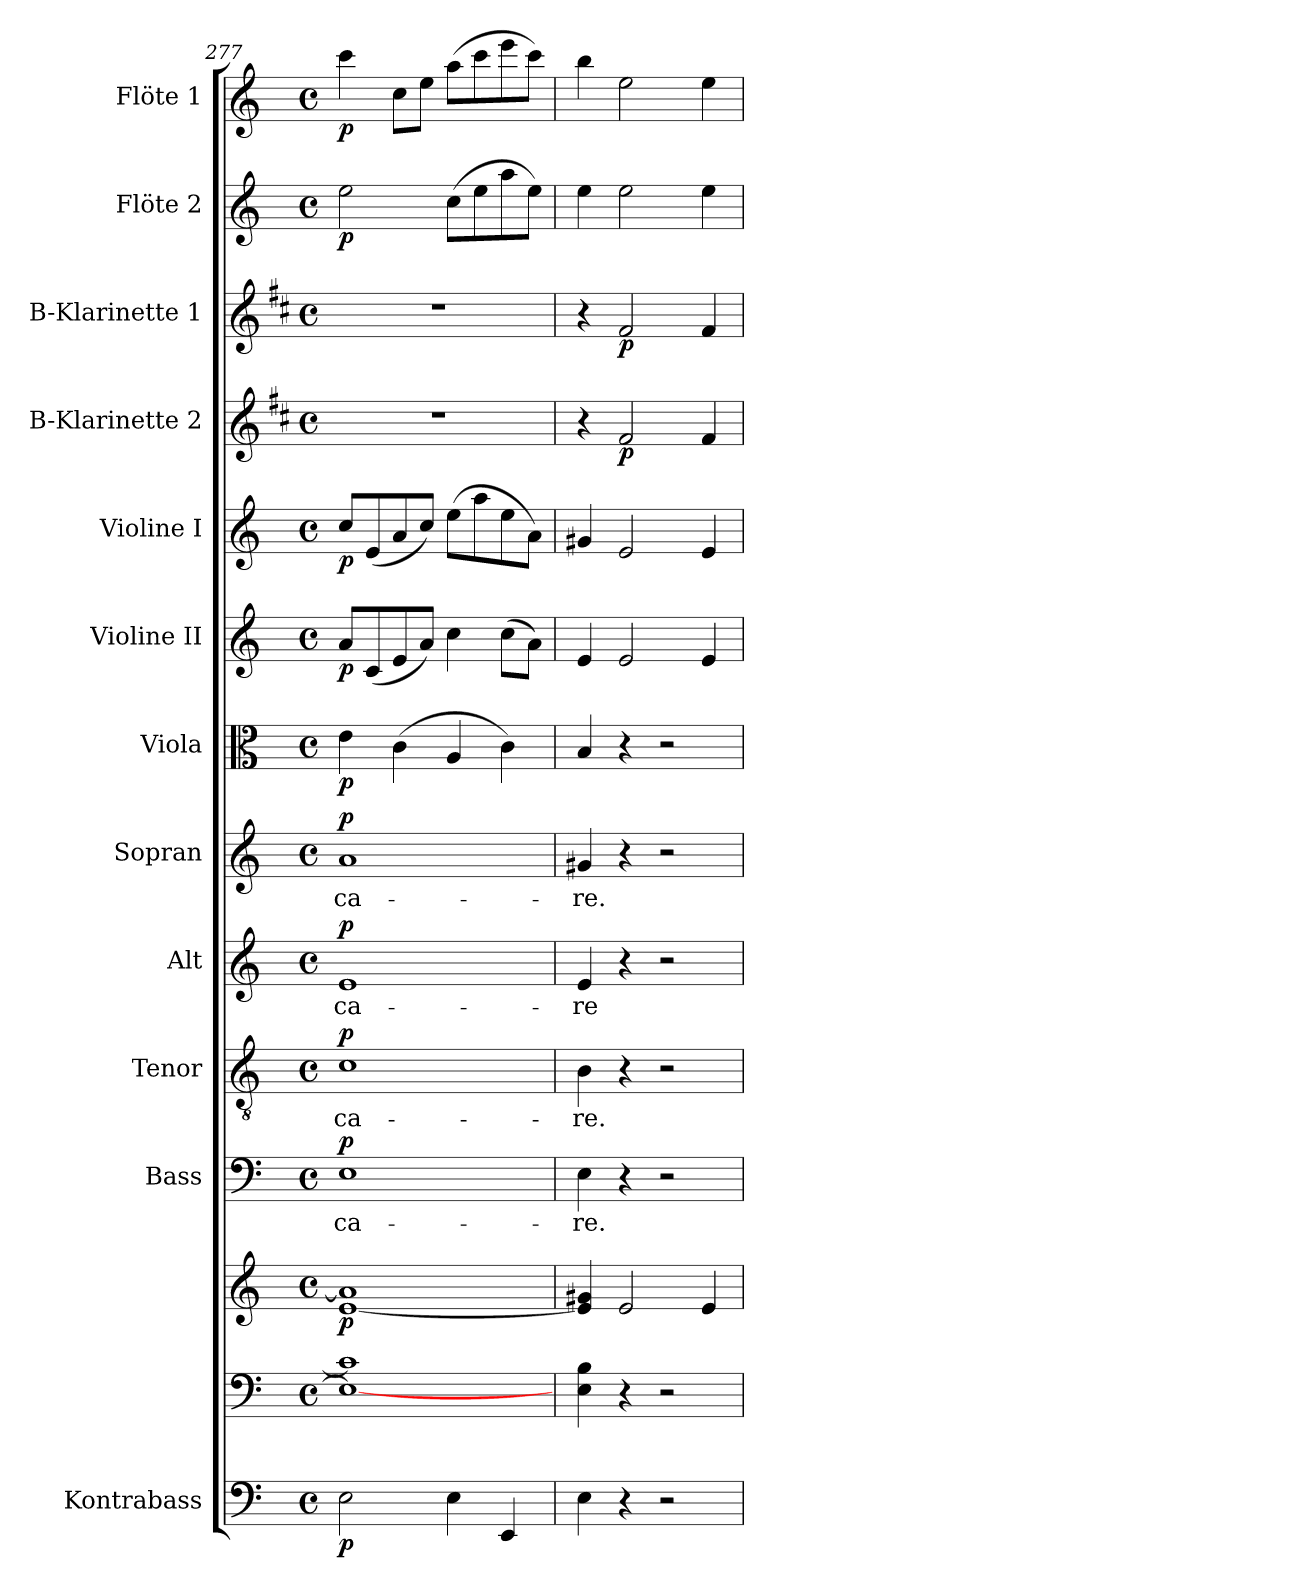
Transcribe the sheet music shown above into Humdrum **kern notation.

**kern	**dynam	**kern	**kern	**dynam	**kern	**text	**dynam	**kern	**text	**dynam	**kern	**text	**dynam	**kern	**text	**dynam	**kern	**dynam	**kern	**dynam	**kern	**dynam	**kern	**dynam	**kern	**dynam	**kern	**dynam	**kern	**dynam
*part13	*part13	*part12	*part12	*part12	*part11	*part11	*part11	*part10	*part10	*part10	*part9	*part9	*part9	*part8	*part8	*part8	*part7	*part7	*part6	*part6	*part5	*part5	*part4	*part4	*part3	*part3	*part2	*part2	*part1	*part1
*staff14	*staff14	*staff13	*staff12	*staff12/13	*staff11	*staff11	*staff11	*staff10	*staff10	*staff10	*staff9	*staff9	*staff9	*staff8	*staff8	*staff8	*staff7	*staff7	*staff6	*staff6	*staff5	*staff5	*staff4	*staff4	*staff3	*staff3	*staff2	*staff2	*staff1	*staff1
*I"Kontrabass	*	*	*	*	*I"Bass	*	*	*I"Tenor	*	*	*I"Alt	*	*	*I"Sopran	*	*	*I"Viola	*	*I"Violine II	*	*I"Violine I	*	*I"B-Klarinette 2	*	*I"B-Klarinette 1	*	*I"Flöte 2	*	*I"Flöte 1	*
*I'Kb.	*	*	*	*	*I'B.	*	*	*I'T.	*	*	*I'A.	*	*	*I'S.	*	*	*I'Vla.	*	*I'Vl. II	*	*I'Vl. I	*	*I'B Kl. 2	*	*I'B Kl. 1	*	*I'Fl. 2	*	*I'Fl. 1	*
*clefF4	*	*clefF4	*clefG2	*	*clefF4	*	*	*clefGv2	*	*	*clefG2	*	*	*clefG2	*	*	*clefC3	*	*clefG2	*	*clefG2	*	*clefG2	*	*clefG2	*	*clefG2	*	*clefG2	*
*ITrd7c12	*	*	*	*	*	*	*	*	*	*	*	*	*	*	*	*	*	*	*	*	*	*	*ITrd1c2	*	*ITrd1c2	*	*	*	*	*
*k[]	*	*k[]	*k[]	*	*k[]	*	*	*k[]	*	*	*k[]	*	*	*k[]	*	*	*k[]	*	*k[]	*	*k[]	*	*k[]	*	*k[]	*	*k[]	*	*k[]	*
*C:	*	*C:	*C:	*	*C:	*	*	*C:	*	*	*C:	*	*	*C:	*	*	*C:	*	*C:	*	*C:	*	*C:	*	*C:	*	*C:	*	*C:	*
*M4/4	*	*M4/4	*M4/4	*	*M4/4	*	*	*M4/4	*	*	*M4/4	*	*	*M4/4	*	*	*M4/4	*	*M4/4	*	*M4/4	*	*M4/4	*	*M4/4	*	*M4/4	*	*M4/4	*
*met(c)	*	*met(c)	*met(c)	*	*met(c)	*	*	*met(c)	*	*	*met(c)	*	*	*met(c)	*	*	*met(c)	*	*met(c)	*	*met(c)	*	*met(c)	*	*met(c)	*	*met(c)	*	*met(c)	*
=277	=277	=277	=277	=277	=277	=277	=277	=277	=277	=277	=277	=277	=277	=277	=277	=277	=277	=277	=277	=277	=277	=277	=277	=277	=277	=277	=277	=277	=277	=277
*	*	*^	*	*	*	*	*	*	*	*	*	*	*	*	*	*	*	*	*	*	*	*	*	*	*	*	*	*	*	*
!	!LO:DY:b	!	!	!	!LO:DY:b	!	!LO:LY:b	!LO:DY:a	!	!LO:LY:b	!LO:DY:a	!	!LO:LY:b	!LO:DY:a	!	!LO:LY:b	!LO:DY:a	!	!LO:DY:b	!	!LO:DY:b	!	!LO:DY:b	!	!	!	!	!	!LO:DY:b	!	!LO:DY:b
2EE\	p	1c]	1E_	[1e 1a]	p	1E	-ca-	p	1c	-ca-	p	1e	-ca-	p	1a	-ca-	p	4e\	p	8a/L	p	8cc/L	p	1r	.	1r	.	2ee\	p	4ccc\	p
.	.	.	.	.	.	.	.	.	.	.	.	.	.	.	.	.	.	.	.	(<8c/	.	(<8e/	.	.	.	.	.	.	.	.	.
.	.	.	.	.	.	.	.	.	.	.	.	.	.	.	.	.	.	(>4c\	.	8e/	.	8a/	.	.	.	.	.	.	.	8cc\L	.
.	.	.	.	.	.	.	.	.	.	.	.	.	.	.	.	.	.	.	.	8a/J)	.	8cc/J)	.	.	.	.	.	.	.	8ee\J	.
4EE\	.	.	.	.	.	.	.	.	.	.	.	.	.	.	.	.	.	4A/	.	4cc\	.	(>8ee\L	.	.	.	.	.	(>8cc\L	.	(>8aa\L	.
.	.	.	.	.	.	.	.	.	.	.	.	.	.	.	.	.	.	.	.	.	.	8aa\	.	.	.	.	.	8ee\	.	8ccc\	.
4EEE/	.	.	.	.	.	.	.	.	.	.	.	.	.	.	.	.	.	4c\)	.	(>8cc\L	.	8ee\	.	.	.	.	.	8aa\	.	8eee\	.
.	.	.	.	.	.	.	.	.	.	.	.	.	.	.	.	.	.	.	.	8a\J)	.	8a\J)	.	.	.	.	.	8ee\J)	.	8ccc\J)	.
*	*	*v	*v	*	*	*	*	*	*	*	*	*	*	*	*	*	*	*	*	*	*	*	*	*	*	*	*	*	*	*	*
=278	=278	=278	=278	=278	=278	=278	=278	=278	=278	=278	=278	=278	=278	=278	=278	=278	=278	=278	=278	=278	=278	=278	=278	=278	=278	=278	=278	=278	=278	=278
!	!	!	!	!	!	!LO:LY:b	!	!	!LO:LY:b	!	!	!LO:LY:b	!	!	!LO:LY:b	!	!	!	!	!	!	!	!	!	!	!	!	!	!	!
4EE\	.	4E\ 4B\	4e/] 4g#X/	.	4E\	-re.	.	4B\	-re.	.	4e/	-re	.	4g#X/	-re.	.	4B/	.	4e/	.	4g#X/	.	4r	.	4r	.	4ee\	.	4bb\	.
!	!	!	!	!	!	!	!	!	!	!	!	!	!	!	!	!	!	!	!	!	!	!	!	!LO:DY:b	!	!LO:DY:b	!	!	!	!
4r	.	4r	2e/	.	4r	.	.	4r	.	.	4r	.	.	4r	.	.	4r	.	2e/	.	2e/	.	2e/	p	2e/	p	2ee\	.	2ee\	.
2r	.	2r	.	.	2r	.	.	2r	.	.	2r	.	.	2r	.	.	2r	.	.	.	.	.	.	.	.	.	.	.	.	.
.	.	.	4e/	.	.	.	.	.	.	.	.	.	.	.	.	.	.	.	4e/	.	4e/	.	4e/	.	4e/	.	4ee\	.	4ee\	.
=	=	=	=	=	=	=	=	=	=	=	=	=	=	=	=	=	=	=	=	=	=	=	=	=	=	=	=	=	=	=
*-	*-	*-	*-	*-	*-	*-	*-	*-	*-	*-	*-	*-	*-	*-	*-	*-	*-	*-	*-	*-	*-	*-	*-	*-	*-	*-	*-	*-	*-	*-
